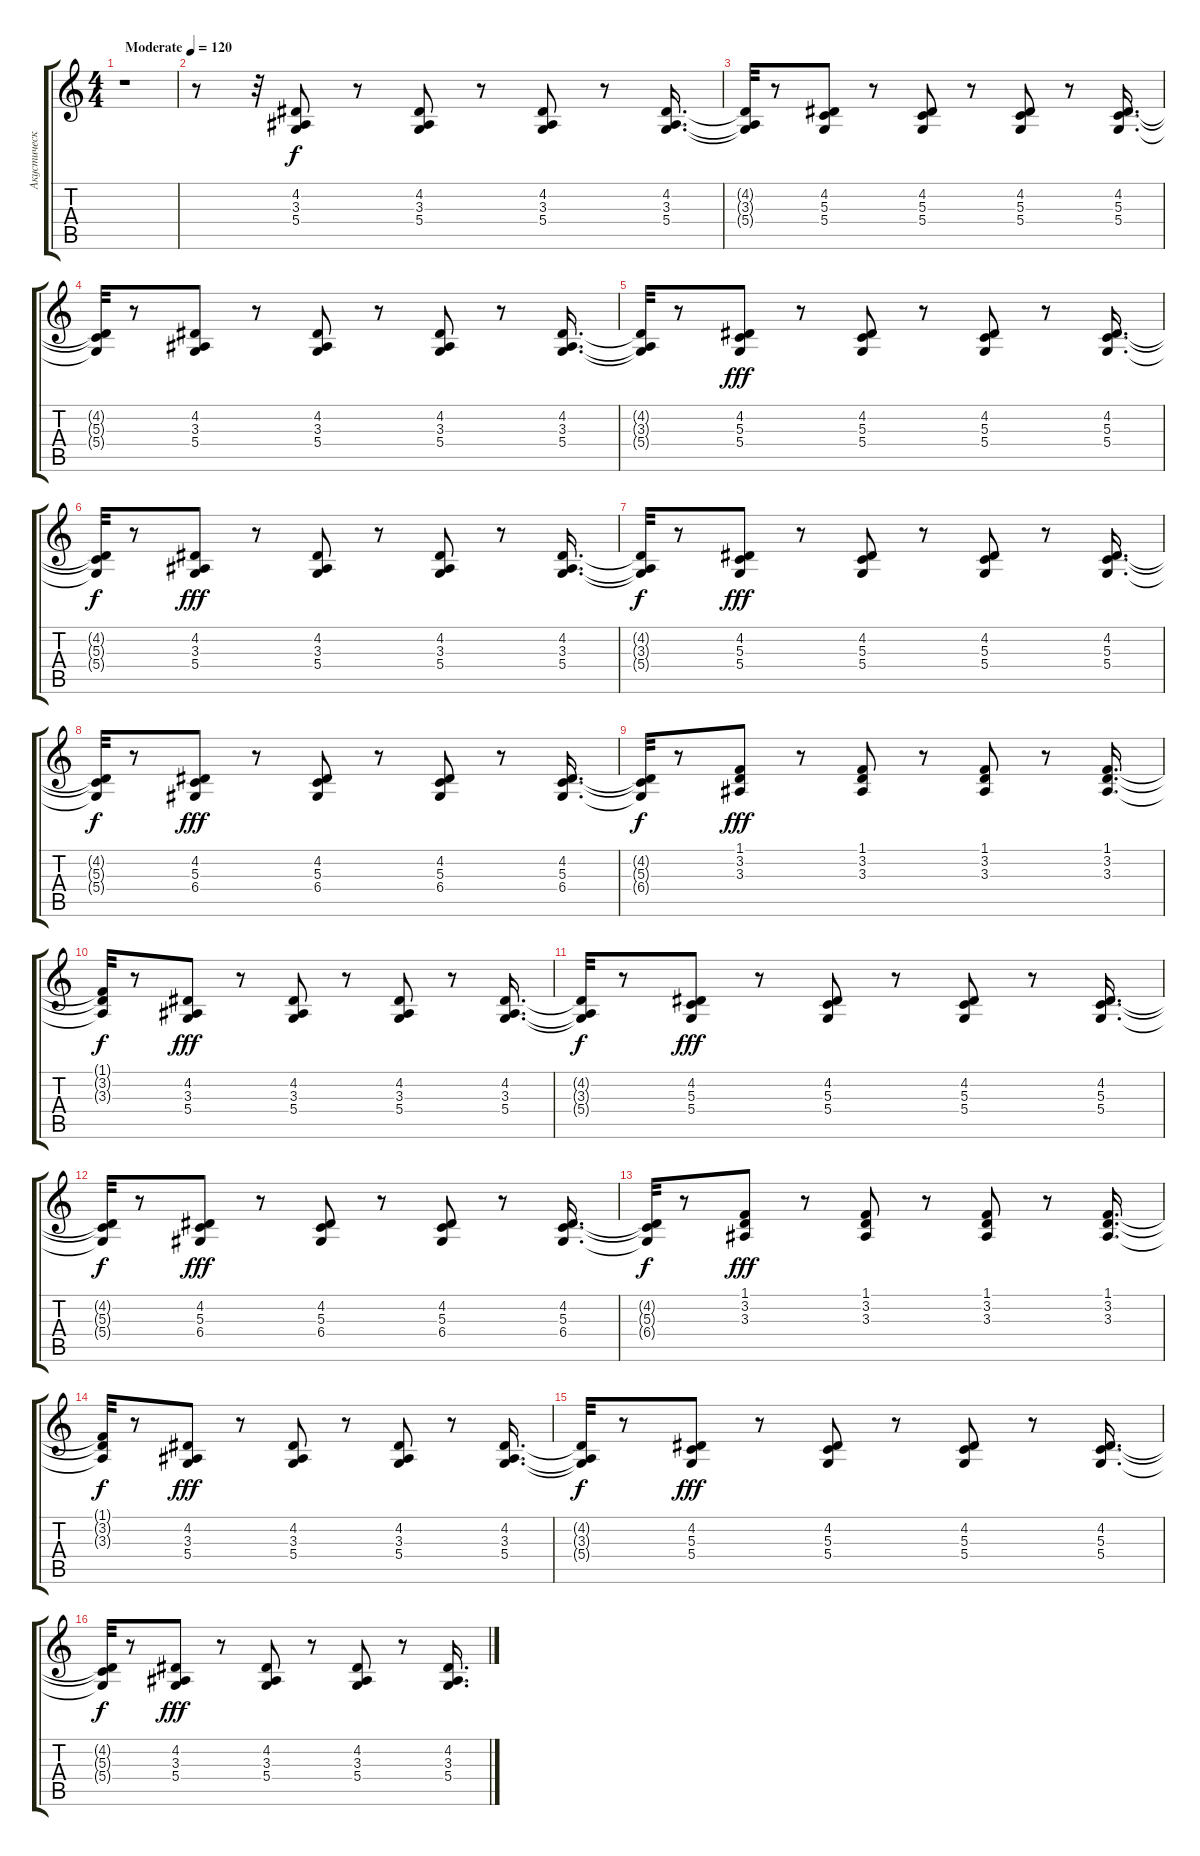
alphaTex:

\track ("Акустический Гранд Роял" "Акустическ") {instrument acousticgrandpiano}
\staff {score tabs}
\tuning (E4 B3 G3 D3 A2 E2) {hide}
\ts (4 4)
\tempo (120 "Moderate")
\clef g2
\ks c
r.1{dy f instrument acousticgrandpiano} |
r.8 r.32 (4.2 3.3 5.4).8{instrument distortionguitar} r.8 (4.2 3.3 5.4).8 r.8 (4.2 3.3 5.4).8 r.8 (4.2 3.3 5.4).16{d} |
(4.2{t} 3.3{t} 5.4{t}).32 r.8 (4.2 5.3 5.4).8 r.8 (4.2 5.3 5.4).8 r.8 (4.2 5.3 5.4).8 r.8 (4.2 5.3 5.4).16{d} |
(4.2{t} 5.3{t} 5.4{t}).32 r.8 (4.2 3.3 5.4).8 r.8 (4.2 3.3 5.4).8 r.8 (4.2 3.3 5.4).8 r.8 (4.2 3.3 5.4).16{d} |
(4.2{t} 3.3{t} 5.4{t}).32 r.8 (4.2 5.3 5.4).8{dy fff} r.8 (4.2 5.3 5.4).8 r.8 (4.2 5.3 5.4).8 r.8 (4.2 5.3 5.4).16{d} |
(4.2{t} 5.3{t} 5.4{t}).32{dy f} r.8 (4.2 3.3 5.4).8{dy fff} r.8 (4.2 3.3 5.4).8 r.8 (4.2 3.3 5.4).8 r.8 (4.2 3.3 5.4).16{d} |
(4.2{t} 3.3{t} 5.4{t}).32{dy f} r.8 (4.2 5.3 5.4).8{dy fff} r.8 (4.2 5.3 5.4).8 r.8 (4.2 5.3 5.4).8 r.8 (4.2 5.3 5.4).16{d} |
(4.2{t} 5.3{t} 5.4{t}).32{dy f} r.8 (4.2 5.3 6.4).8{dy fff} r.8 (4.2 5.3 6.4).8 r.8 (4.2 5.3 6.4).8 r.8 (4.2 5.3 6.4).16{d} |
(4.2{t} 5.3{t} 6.4{t}).32{dy f} r.8 (1.1 3.2 3.3).8{dy fff} r.8 (1.1 3.2 3.3).8 r.8 (1.1 3.2 3.3).8 r.8 (1.1 3.2 3.3).16{d} |
(1.1{t} 3.2{t} 3.3{t}).32{dy f} r.8 (4.2 3.3 5.4).8{dy fff} r.8 (4.2 3.3 5.4).8 r.8 (4.2 3.3 5.4).8 r.8 (4.2 3.3 5.4).16{d} |
(4.2{t} 3.3{t} 5.4{t}).32{dy f} r.8 (4.2 5.3 5.4).8{dy fff} r.8 (4.2 5.3 5.4).8 r.8 (4.2 5.3 5.4).8 r.8 (4.2 5.3 5.4).16{d} |
(4.2{t} 5.3{t} 5.4{t}).32{dy f} r.8 (4.2 5.3 6.4).8{dy fff} r.8 (4.2 5.3 6.4).8 r.8 (4.2 5.3 6.4).8 r.8 (4.2 5.3 6.4).16{d} |
(4.2{t} 5.3{t} 6.4{t}).32{dy f} r.8 (1.1 3.2 3.3).8{dy fff} r.8 (1.1 3.2 3.3).8 r.8 (1.1 3.2 3.3).8 r.8 (1.1 3.2 3.3).16{d} |
(1.1{t} 3.2{t} 3.3{t}).32{dy f} r.8 (4.2 3.3 5.4).8{dy fff} r.8 (4.2 3.3 5.4).8 r.8 (4.2 3.3 5.4).8 r.8 (4.2 3.3 5.4).16{d} |
(4.2{t} 3.3{t} 5.4{t}).32{dy f} r.8 (4.2 5.3 5.4).8{dy fff} r.8 (4.2 5.3 5.4).8 r.8 (4.2 5.3 5.4).8 r.8 (4.2 5.3 5.4).16{d} |
(4.2{t} 5.3{t} 5.4{t}).32{dy f} r.8 (4.2 3.3 5.4).8{dy fff} r.8 (4.2 3.3 5.4).8 r.8 (4.2 3.3 5.4).8 r.8 (4.2 3.3 5.4).16{d}
